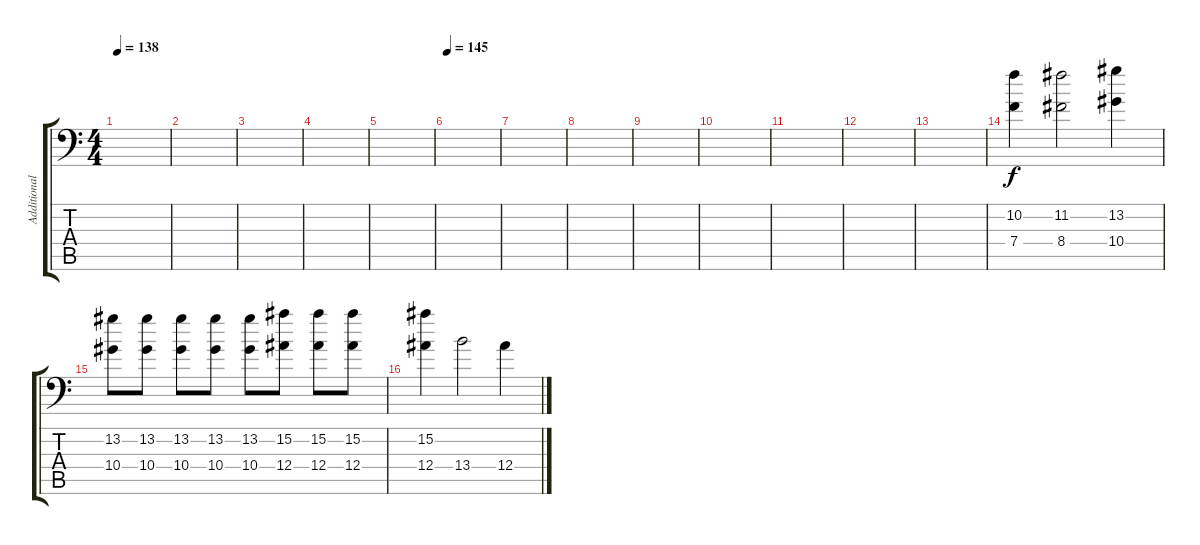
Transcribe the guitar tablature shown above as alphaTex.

\track ("Additional Guitar" "Additional") {instrument distortionguitar}
\staff {score tabs}
\tuning (C4 G3 Eb3 Bb2 F2 Bb1) {hide}
\ts (4 4)
\tempo 138
\clef f4
\ks c
|
|
|
|
|
\tempo 145
|
|
|
|
|
|
|
|
(10.2 7.4).4 (11.2 8.4).2 (13.2 10.4).4 |
(13.2 10.4).8 (13.2 10.4).8 (13.2 10.4).8 (13.2 10.4).8 (13.2 10.4).8 (15.2 12.4).8 (15.2 12.4).8 (15.2 12.4).8 |
(15.2 12.4).4 13.4.2 12.4.4
